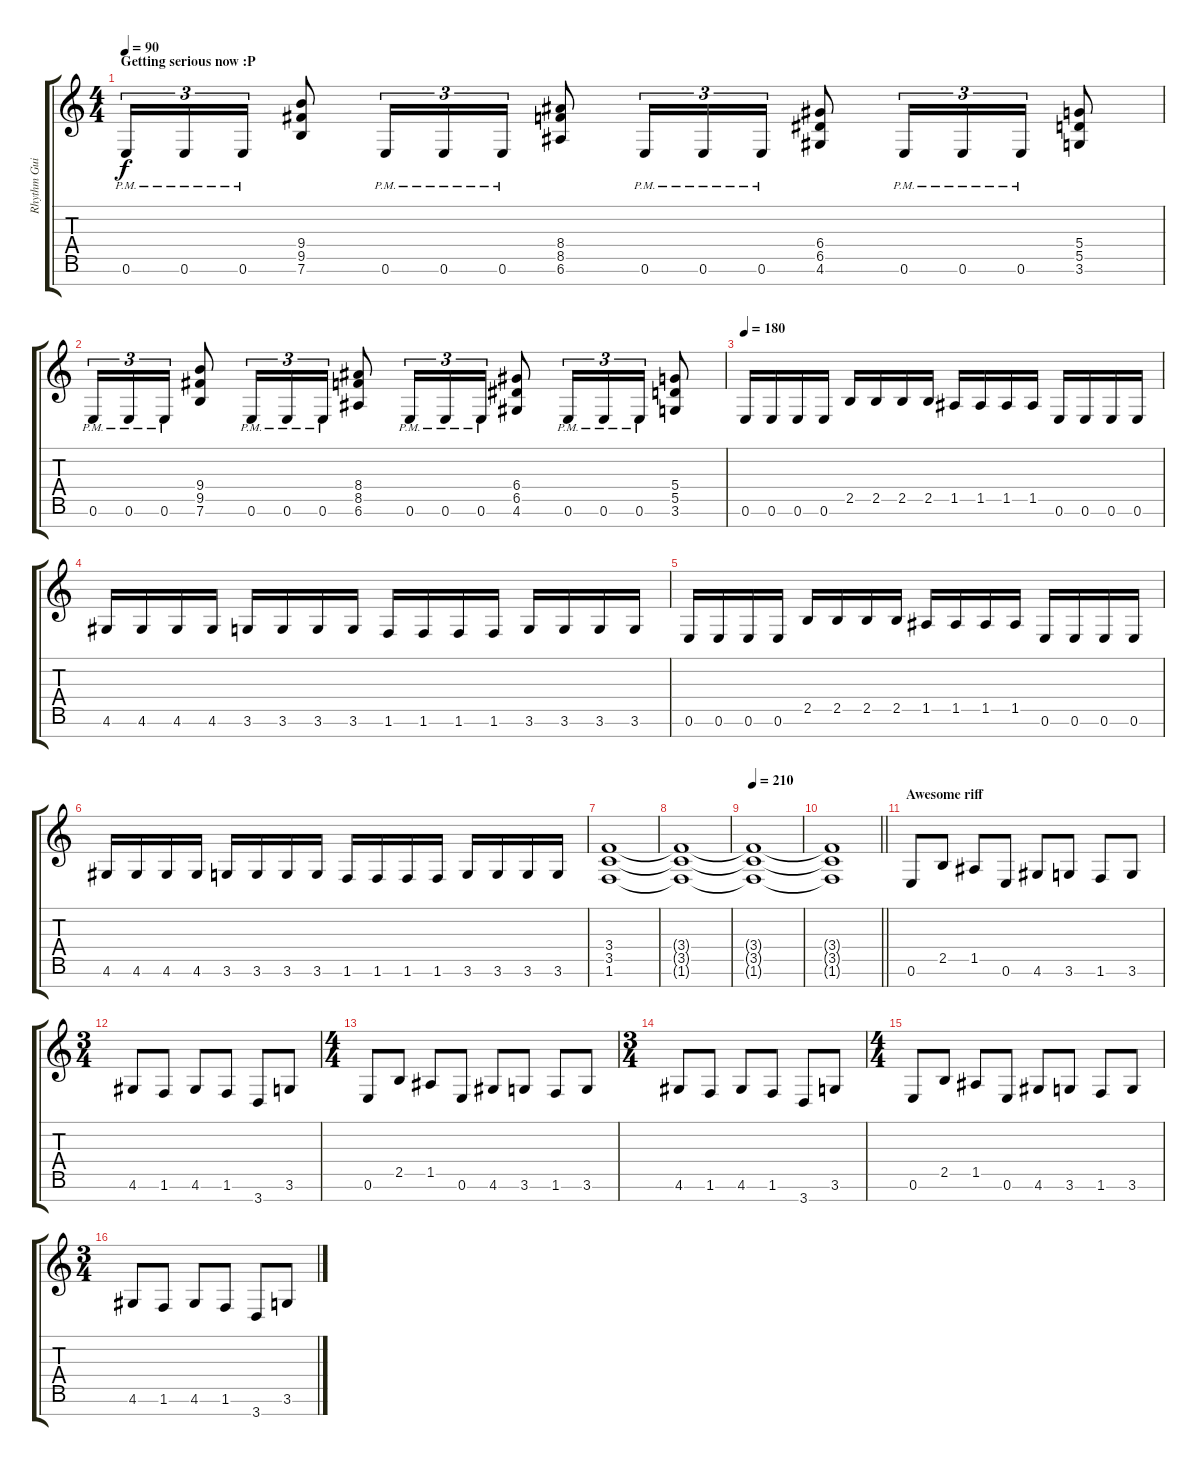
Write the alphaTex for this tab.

\track ("Rhythm Guitar (7string)" "Rhythm Gui") {instrument distortionguitar}
\staff {score tabs}
\tuning (E4 B3 G3 D3 A2 E2 B1) {hide}
\ts (4 4)
\section ("" "Getting serious now :P")
\tempo 90
\clef g2
\ks c
0.6{pm}.16{tu (3 2) dy f} 0.6{pm}.16{tu (3 2)} 0.6{pm}.16{tu (3 2)} (9.4 9.5 7.6).8 0.6{pm}.16{tu (3 2)} 0.6{pm}.16{tu (3 2)} 0.6{pm}.16{tu (3 2)} (8.4 8.5 6.6).8 0.6{pm}.16{tu (3 2)} 0.6{pm}.16{tu (3 2)} 0.6{pm}.16{tu (3 2)} (6.4 6.5 4.6).8 0.6{pm}.16{tu (3 2)} 0.6{pm}.16{tu (3 2)} 0.6{pm}.16{tu (3 2)} (5.4 5.5 3.6).8 |
0.6{pm}.16{tu (3 2)} 0.6{pm}.16{tu (3 2)} 0.6{pm}.16{tu (3 2)} (9.4 9.5 7.6).8 0.6{pm}.16{tu (3 2)} 0.6{pm}.16{tu (3 2)} 0.6{pm}.16{tu (3 2)} (8.4 8.5 6.6).8 0.6{pm}.16{tu (3 2)} 0.6{pm}.16{tu (3 2)} 0.6{pm}.16{tu (3 2)} (6.4 6.5 4.6).8 0.6{pm}.16{tu (3 2)} 0.6{pm}.16{tu (3 2)} 0.6{pm}.16{tu (3 2)} (5.4 5.5 3.6).8 |
\tempo 180
0.6.16 0.6.16 0.6.16 0.6.16 2.5.16 2.5.16 2.5.16 2.5.16 1.5.16 1.5.16 1.5.16 1.5.16 0.6.16 0.6.16 0.6.16 0.6.16 |
4.6.16 4.6.16 4.6.16 4.6.16 3.6.16 3.6.16 3.6.16 3.6.16 1.6.16 1.6.16 1.6.16 1.6.16 3.6.16 3.6.16 3.6.16 3.6.16 |
0.6.16 0.6.16 0.6.16 0.6.16 2.5.16 2.5.16 2.5.16 2.5.16 1.5.16 1.5.16 1.5.16 1.5.16 0.6.16 0.6.16 0.6.16 0.6.16 |
4.6.16 4.6.16 4.6.16 4.6.16 3.6.16 3.6.16 3.6.16 3.6.16 1.6.16 1.6.16 1.6.16 1.6.16 3.6.16 3.6.16 3.6.16 3.6.16 |
(3.4 3.5 1.6).1 |
(3.4{t} 3.5{t} 1.6{t}).1 |
\tempo 210
(3.4{t} 3.5{t} 1.6{t}).1 |
\barLineRight lightlight
(3.4{t} 3.5{t} 1.6{t}).1 |
\section ("" "Awesome riff")
0.6.8 2.5.8 1.5.8 0.6.8 4.6.8 3.6.8 1.6.8 3.6.8 |
\ts (3 4)
4.6.8 1.6.8 4.6.8 1.6.8 3.7.8 3.6.8 |
\ts (4 4)
0.6.8 2.5.8 1.5.8 0.6.8 4.6.8 3.6.8 1.6.8 3.6.8 |
\ts (3 4)
4.6.8 1.6.8 4.6.8 1.6.8 3.7.8 3.6.8 |
\ts (4 4)
0.6.8 2.5.8 1.5.8 0.6.8 4.6.8 3.6.8 1.6.8 3.6.8 |
\ts (3 4)
4.6.8 1.6.8 4.6.8 1.6.8 3.7.8 3.6.8
